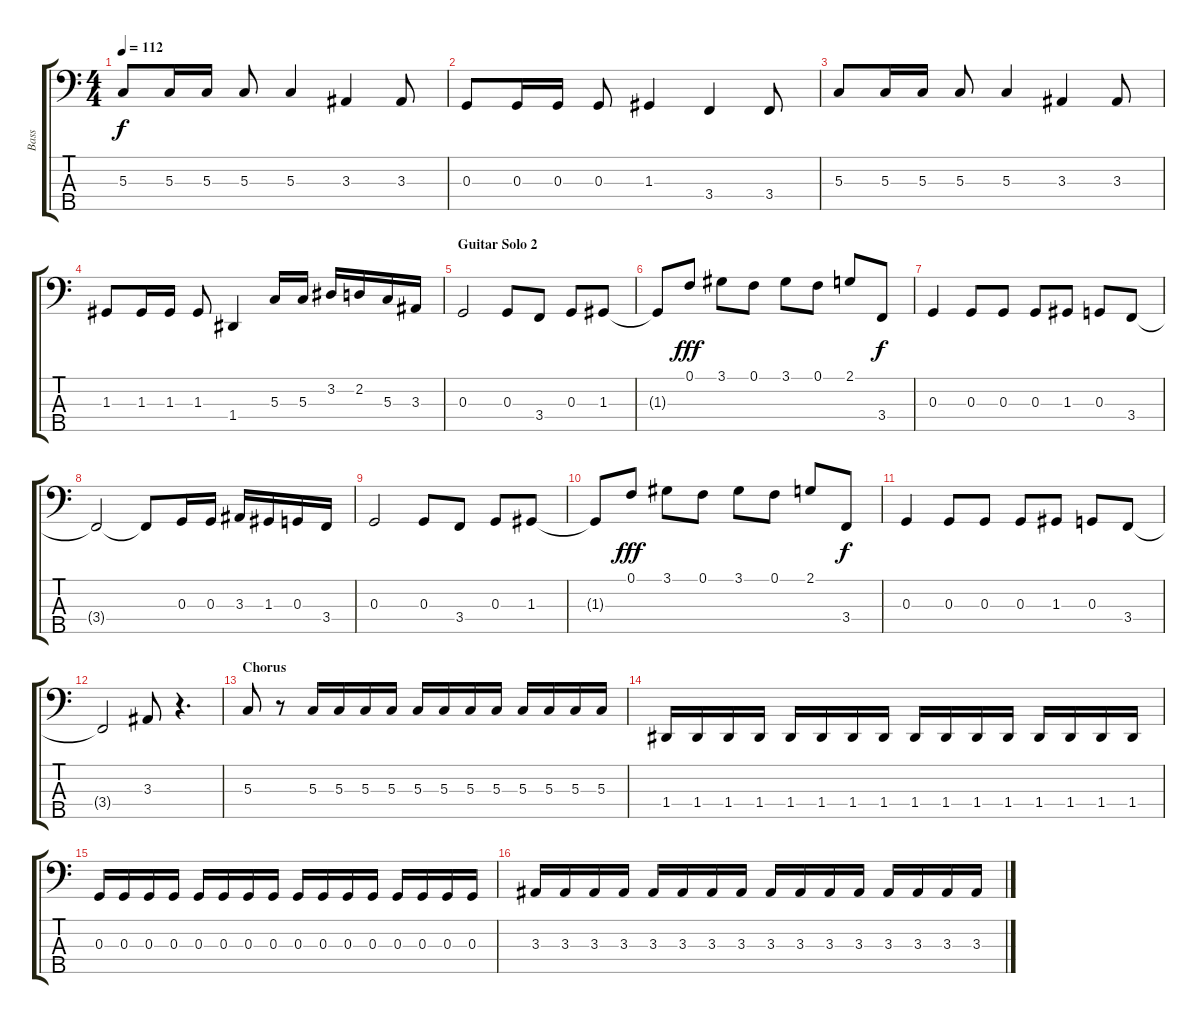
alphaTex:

\track ("Bass" "Bass") {instrument electricbassfinger}
\staff {score tabs}
\tuning (F2 C2 G1 D1 A0) {hide}
\ts (4 4)
\tempo 112
\clef f4
\ks c
5.3.8{dy f} 5.3.16 5.3.16 5.3.8 5.3.4 3.3.4 3.3.8 |
0.3.8 0.3.16 0.3.16 0.3.8 1.3.4 3.4.4 3.4.8 |
5.3.8 5.3.16 5.3.16 5.3.8 5.3.4 3.3.4 3.3.8 |
1.3.8 1.3.16 1.3.16 1.3.8 1.4.4 5.3.16 5.3.16 3.2.16 2.2.16 5.3.16 3.3.16 |
\section ("" "Guitar Solo 2")
0.3.2 0.3.8 3.4.8 0.3.8 1.3.8 |
1.3{t}.8 0.1.8{dy fff} 3.1.8 0.1.8 3.1.8 0.1.8 2.1.8 3.4.8{dy f} |
0.3.4 0.3.8 0.3.8 0.3.8 1.3.8 0.3.8 3.4.8 |
3.4{t}.2 3.4{t}.8 0.3.16 0.3.16 3.3.16 1.3.16 0.3.16 3.4.16 |
0.3.2 0.3.8 3.4.8 0.3.8 1.3.8 |
1.3{t}.8 0.1.8{dy fff} 3.1.8 0.1.8 3.1.8 0.1.8 2.1.8 3.4.8{dy f} |
0.3.4 0.3.8 0.3.8 0.3.8 1.3.8 0.3.8 3.4.8 |
3.4{t}.2 3.3.8 r.4{d} |
\section ("" "Chorus")
5.3.8 r.8 5.3.16 5.3.16 5.3.16 5.3.16 5.3.16 5.3.16 5.3.16 5.3.16 5.3.16 5.3.16 5.3.16 5.3.16 |
1.4.16 1.4.16 1.4.16 1.4.16 1.4.16 1.4.16 1.4.16 1.4.16 1.4.16 1.4.16 1.4.16 1.4.16 1.4.16 1.4.16 1.4.16 1.4.16 |
0.3.16 0.3.16 0.3.16 0.3.16 0.3.16 0.3.16 0.3.16 0.3.16 0.3.16 0.3.16 0.3.16 0.3.16 0.3.16 0.3.16 0.3.16 0.3.16 |
3.3.16 3.3.16 3.3.16 3.3.16 3.3.16 3.3.16 3.3.16 3.3.16 3.3.16 3.3.16 3.3.16 3.3.16 3.3.16 3.3.16 3.3.16 3.3.16
